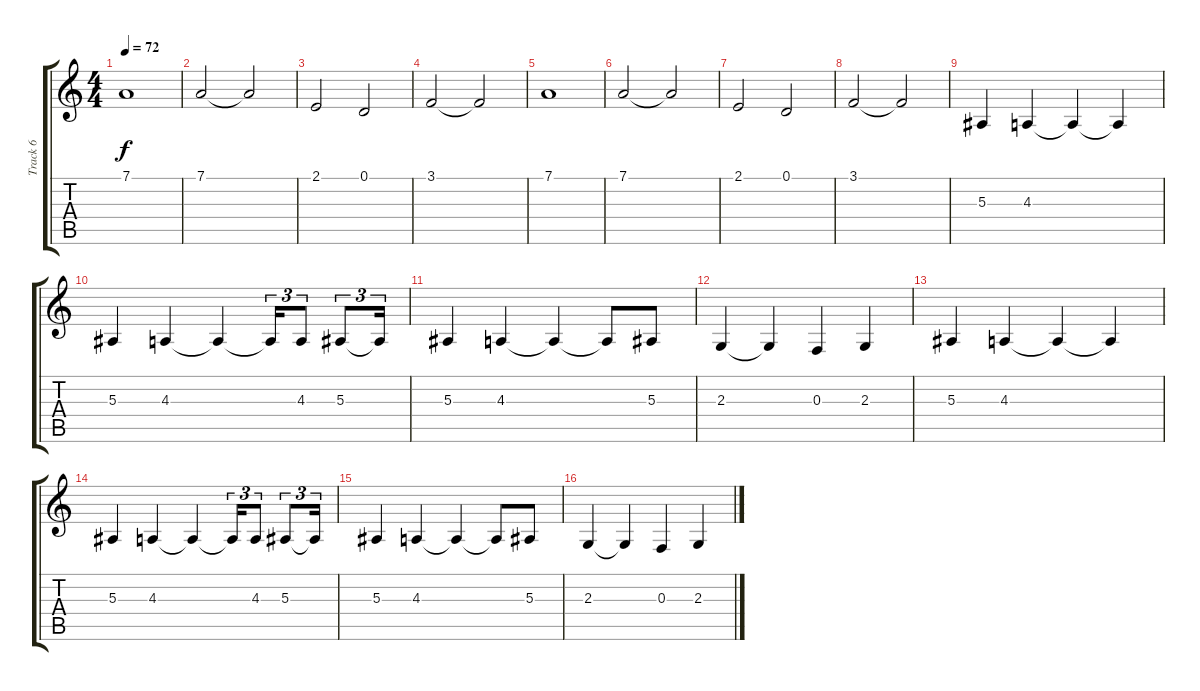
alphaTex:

\track ("Track 6" "Track 6") {instrument stringensemble1}
\staff {score tabs}
\tuning (D4 A3 F3 C3 G2 C2) {hide}
\ts (4 4)
\tempo 72
\clef g2
\ks c
7.1.1{dy f} |
7.1.2 7.1{t}.2 |
2.1.2 0.1.2 |
3.1.2 3.1{t}.2 |
7.1.1 |
7.1.2 7.1{t}.2 |
2.1.2 0.1.2 |
3.1.2 3.1{t}.2 |
5.3.4 4.3.4 4.3{t}.4 4.3{t}.4 |
5.3.4 4.3.4 4.3{t}.4 4.3{t}.16{tu (3 2)} 4.3.8{tu (3 2)} 5.3.8{tu (3 2)} 5.3{t}.16{tu (3 2)} |
5.3.4 4.3.4 4.3{t}.4 4.3{t}.8 5.3.8 |
2.3.4 2.3{t}.4 0.3.4 2.3.4 |
5.3.4 4.3.4 4.3{t}.4 4.3{t}.4 |
5.3.4 4.3.4 4.3{t}.4 4.3{t}.16{tu (3 2)} 4.3.8{tu (3 2)} 5.3.8{tu (3 2)} 5.3{t}.16{tu (3 2)} |
5.3.4 4.3.4 4.3{t}.4 4.3{t}.8 5.3.8 |
2.3.4 2.3{t}.4 0.3.4 2.3.4
